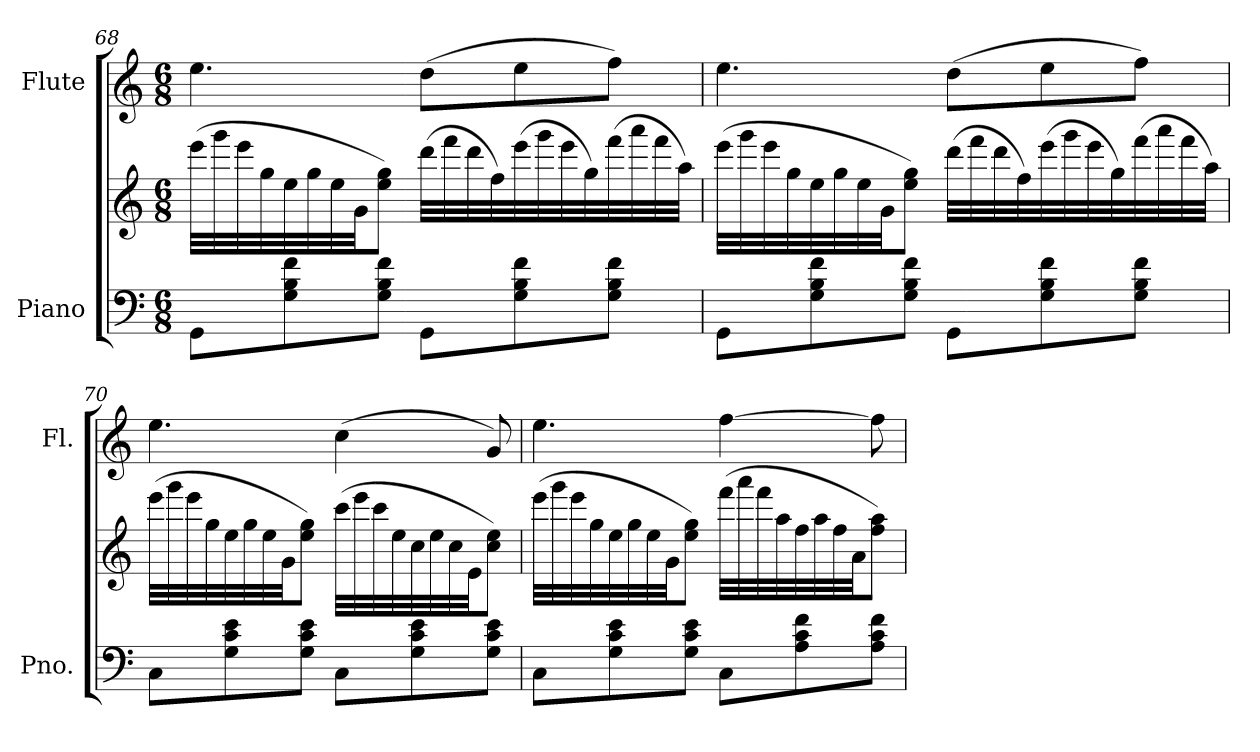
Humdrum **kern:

**kern	**kern	**kern
*part2	*part2	*part1
*staff3	*staff2	*staff1
*I"Piano	*	*I"Flute
*I'Pno.	*	*I'Fl.
!!LO:LB:g=z
*clefF4	*clefG2	*clefG2
*k[]	*k[]	*k[]
*C:	*C:	*C:
*M6/8	*M6/8	*M6/8
=68	=68	=68
8GG\L	(32eee\LLL	4.ee\
.	32ggg\	.
.	32eee\	.
.	32gg\	.
8G\ 8B\ 8f\	32ee\	.
.	32gg\	.
.	32ee\	.
.	32g\JJ	.
8G\ 8B\ 8f\J	8ee\ 8gg\J)	.
8GG\L	(32ddd\LLL	(8dd\L
.	32fff\	.
.	32ddd\	.
.	32ff\)	.
8G\ 8B\ 8f\	(32eee\	8ee\
.	32ggg\	.
.	32eee\	.
.	32gg\)	.
8G\ 8B\ 8f\J	(32fff\	8ff\J)
.	32aaa\	.
.	32fff\	.
.	32aa\JJJ)	.
=69	=69	=69
8GG\L	(32eee\LLL	4.ee\
.	32ggg\	.
.	32eee\	.
.	32gg\	.
8G\ 8B\ 8f\	32ee\	.
.	32gg\	.
.	32ee\	.
.	32g\JJ	.
8G\ 8B\ 8f\J	8ee\ 8gg\J)	.
8GG\L	(32ddd\LLL	(8dd\L
.	32fff\	.
.	32ddd\	.
.	32ff\)	.
8G\ 8B\ 8f\	(32eee\	8ee\
.	32ggg\	.
.	32eee\	.
.	32gg\)	.
8G\ 8B\ 8f\J	(32fff\	8ff\J)
.	32aaa\	.
.	32fff\	.
.	32aa\JJJ)	.
!!LO:PB:g=z
=70	=70	=70
8C\L	(32eee\LLL	4.ee\
.	32ggg\	.
.	32eee\	.
.	32gg\	.
8G\ 8c\ 8e\	32ee\	.
.	32gg\	.
.	32ee\	.
.	32g\JJ	.
8G\ 8c\ 8e\J	8ee\ 8gg\J)	.
8C\L	(32ccc\LLL	(4cc\
.	32eee\	.
.	32ccc\	.
.	32ee\	.
8G\ 8c\ 8e\	32cc\	.
.	32ee\	.
.	32cc\	.
.	32e\JJ	.
8G\ 8c\ 8e\J	8cc\ 8ee\J)	8g/)
=71	=71	=71
8C\L	(32eee\LLL	4.ee\
.	32ggg\	.
.	32eee\	.
.	32gg\	.
8G\ 8c\ 8e\	32ee\	.
.	32gg\	.
.	32ee\	.
.	32g\JJ	.
8G\ 8c\ 8e\J	8ee\ 8gg\J)	.
8C\L	(32fff\LLL	[4ff\
.	32aaa\	.
.	32fff\	.
.	32aa\	.
8A\ 8c\ 8f\	32ff\	.
.	32aa\	.
.	32ff\	.
.	32a\JJ	.
8A\ 8c\ 8f\J	8ff\ 8aa\J)	8ff\]
=	=	=
*-	*-	*-
